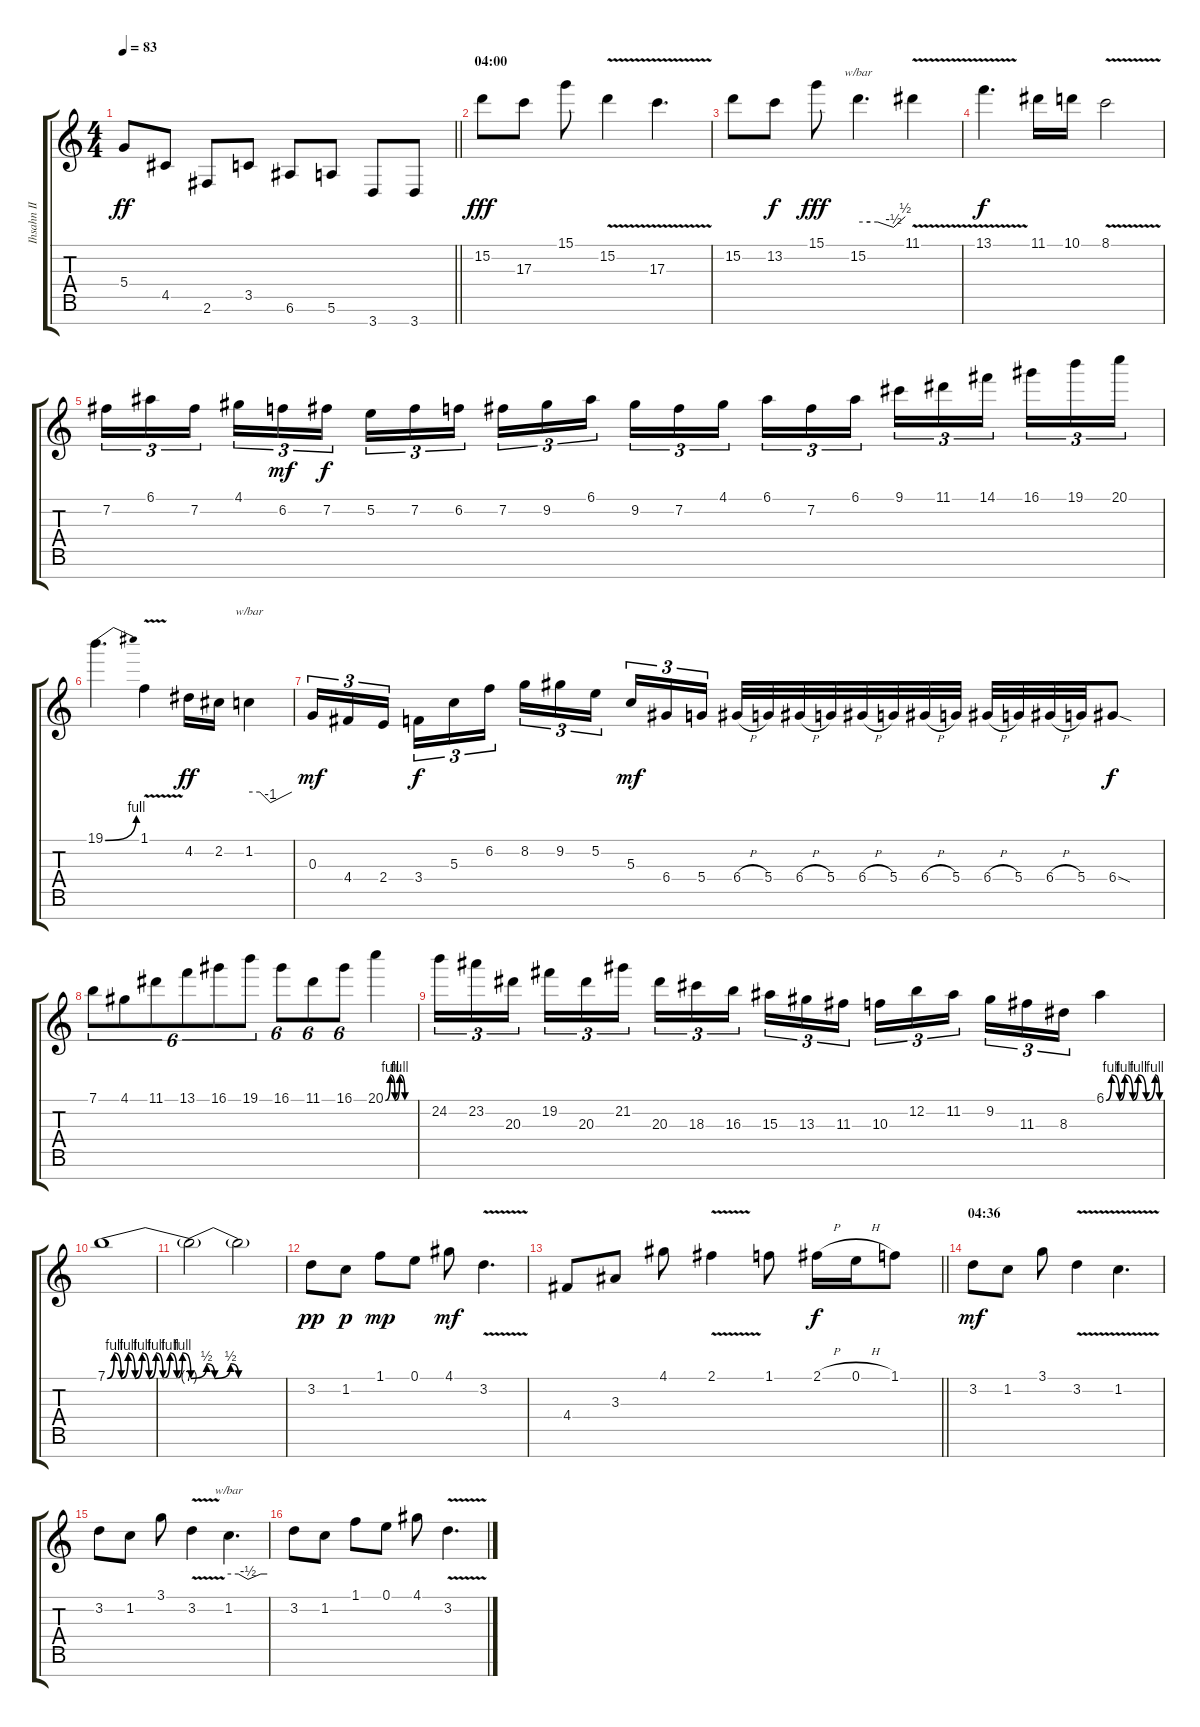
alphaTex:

\track ("Ihsahn II" "Ihsahn II") {instrument overdrivenguitar}
\staff {score tabs}
\tuning (E4 B3 G3 D3 A2 E2 B1) {hide}
\ts (4 4)
\tempo 83
\clef g2
\barLineRight lightlight
\ks c
5.4.8{dy ff} 4.5.8 2.6.8 3.5.8 6.6.8 5.6.8 3.7.8 3.7.8 |
\section ("" "04:00")
15.2.8{dy fff instrument overdrivenguitar} 17.3.8 15.1.8 15.2{v}.4 17.3{v}.4{d} |
15.2.8 13.2.8{dy f} 15.1.8{dy fff} 15.2.4{d tbe (custom default 0 0 15 0 25 0 45 -2 60 2)} 11.1{v}.4 |
13.1{v}.4{d dy f} 11.1.16 10.1.16 8.1{v}.2 |
7.2.16{tu (3 2)} 6.1.16{tu (3 2)} 7.2.16{tu (3 2) beam splitsecondary} 4.1.16{tu (3 2)} 6.2.16{tu (3 2) dy mf} 7.2.16{tu (3 2) dy f} 5.2.16{tu (3 2)} 7.2.16{tu (3 2)} 6.2.16{tu (3 2) beam splitsecondary} 7.2.16{tu (3 2)} 9.2.16{tu (3 2)} 6.1.16{tu (3 2)} 9.2.16{tu (3 2)} 7.2.16{tu (3 2)} 4.1.16{tu (3 2) beam splitsecondary} 6.1.16{tu (3 2)} 7.2.16{tu (3 2)} 6.1.16{tu (3 2)} 9.1.16{tu (3 2)} 11.1.16{tu (3 2)} 14.1.16{tu (3 2) beam splitsecondary} 16.1.16{tu (3 2)} 19.1.16{tu (3 2)} 20.1.16{tu (3 2)} |
19.1{be (bend 0 0 60 4)}.4{d} 1.1{v}.4 4.2.16{dy ff} 2.2.16 1.2.4{tbe (custom default 0 0 15 0 30 -4 60 0)} |
0.3.16{tu (3 2) dy mf} 4.4.16{tu (3 2)} 2.4.16{tu (3 2) beam splitsecondary} 3.4.16{tu (3 2) dy f} 5.3.16{tu (3 2)} 6.2.16{tu (3 2)} 8.2.16{tu (3 2)} 9.2.16{tu (3 2)} 5.2.16{tu (3 2) beam splitsecondary} 5.3.16{tu (3 2) dy mf} 6.4.16{tu (3 2)} 5.4.16{tu (3 2)} 6.4{h}.32 5.4.32 6.4{h}.32 5.4.32 6.4{h}.32 5.4.32 6.4{h}.32 5.4.32 6.4{h}.32 5.4.32 6.4{h}.32 5.4.32 6.4{sod}.8{dy f} |
7.1.8{tu (6 4)} 4.1.8{tu (6 4)} 11.1.8{tu (6 4)} 13.1.8{tu (6 4)} 16.1.8{tu (6 4)} 19.1.8{tu (6 4)} 16.1.8{tu (6 4)} 11.1.8{tu (6 4)} 16.1.8{tu (6 4)} 20.1{be (custom 0 0 10 4 20 0 30 4 41 0 60 0)}.4 |
24.2.16{tu (3 2)} 23.2.16{tu (3 2)} 20.3.16{tu (3 2) beam splitsecondary} 19.2.16{tu (3 2)} 20.3.16{tu (3 2)} 21.2.16{tu (3 2)} 20.3.16{tu (3 2)} 18.3.16{tu (3 2)} 16.3.16{tu (3 2) beam splitsecondary} 15.3.16{tu (3 2)} 13.3.16{tu (3 2)} 11.3.16{tu (3 2)} 10.3.16{tu (3 2)} 12.2.16{tu (3 2)} 11.2.16{tu (3 2) beam splitsecondary} 9.2.16{tu (3 2)} 11.3.16{tu (3 2)} 8.3.16{tu (3 2)} 6.1{be (custom 0 0 6 4 15 0 21 4 30 0 36 4 45 0 55 4 60 0)}.4 |
7.1{be (custom 0 0 5 4 10 0 15 4 20 0 25 4 30 0 35 4 40 0 45 4 50 0 54 4 60 0)}.1 |
7.1{be (custom 0 0 10 2 15 0 25 2 30 0 45 0 60 0) t}.2 7.1{t}.2 |
3.2.8{dy pp} 1.2.8{dy p} 1.1.8{dy mp} 0.1.8 4.1.8{dy mf} 3.2{v}.4{d} |
\barLineRight lightlight
4.4.8 3.3.8 4.1.8 2.1{v}.4 1.1.8 2.1{h}.16{dy f} 0.1{h}.16 1.1.8 |
\section ("" "04:36")
3.2.8{dy mf} 1.2.8 3.1.8 3.2{v}.4 1.2{v}.4{d} |
3.2.8 1.2.8 3.1.8 3.2{v}.4 1.2.4{d tbe (custom default 0 0 15 0 30 -2 50 0 60 0)} |
3.2.8 1.2.8 1.1.8 0.1.8 4.1.8 3.2{v}.4{d}
